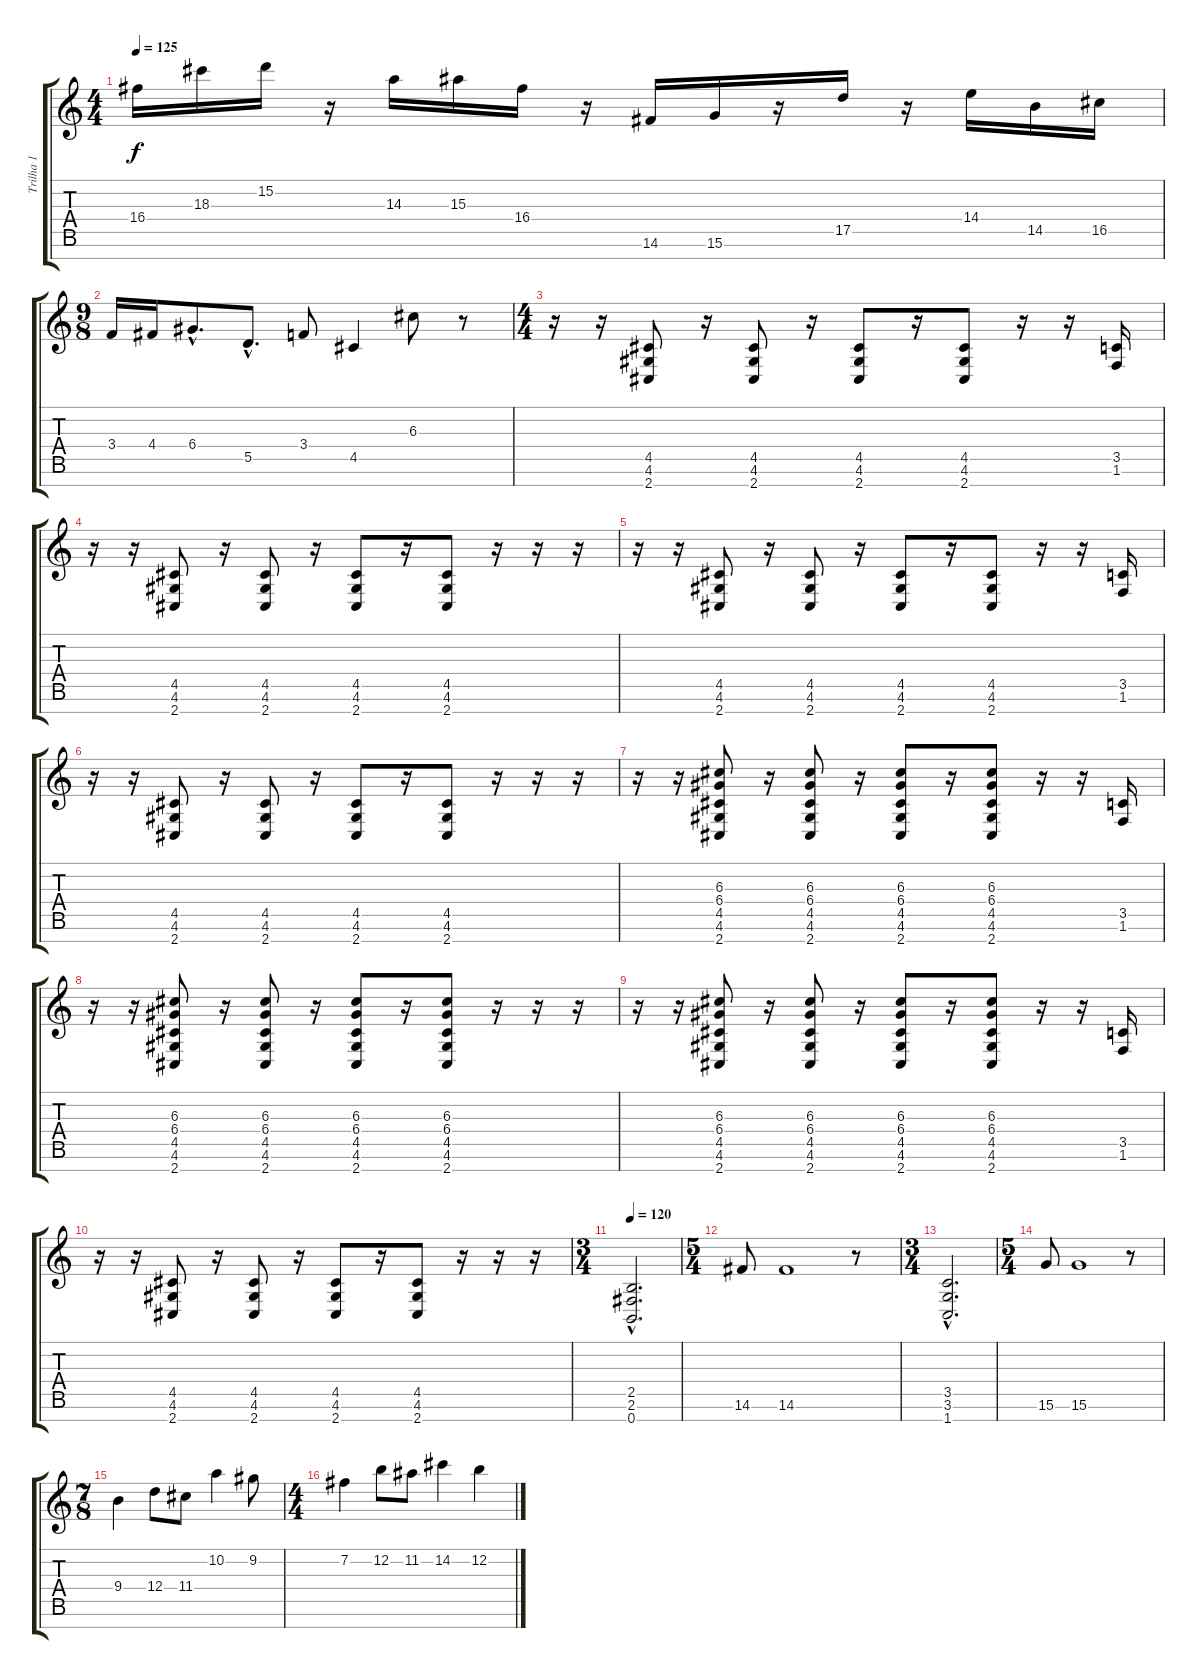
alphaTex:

\track ("Trilha 1" "Trilha 1") {instrument distortionguitar}
\staff {score tabs}
\tuning (E4 B3 G3 D3 A2 E2 B1) {hide}
\ts (4 4)
\tempo 125
\clef g2
\ks c
16.4.16{dy f} 18.3.16 15.2.16 r.16 14.3.16 15.3.16 16.4.16 r.16 14.6.16 15.6.16 r.16 17.5.16 r.16 14.4.16 14.5.16 16.5.16 |
\ts (9 8)
3.4.16 4.4.16 6.4{hac}.8{d} 5.5{hac}.8{d} 3.4.8 4.5.4 6.3.8 r.8 |
\ts (4 4)
r.16 r.16 (4.5 4.6 2.7).8 r.16 (4.5 4.6 2.7).8 r.16 (4.5 4.6 2.7).8 r.16 (4.5 4.6 2.7).8 r.16 r.16 (3.5 1.6).16 |
r.16 r.16 (4.5 4.6 2.7).8 r.16 (4.5 4.6 2.7).8 r.16 (4.5 4.6 2.7).8 r.16 (4.5 4.6 2.7).8 r.16 r.16 r.16 |
r.16 r.16 (4.5 4.6 2.7).8 r.16 (4.5 4.6 2.7).8 r.16 (4.5 4.6 2.7).8 r.16 (4.5 4.6 2.7).8 r.16 r.16 (3.5 1.6).16 |
r.16 r.16 (4.5 4.6 2.7).8 r.16 (4.5 4.6 2.7).8 r.16 (4.5 4.6 2.7).8 r.16 (4.5 4.6 2.7).8 r.16 r.16 r.16 |
r.16 r.16 (6.3 6.4 4.5 4.6 2.7).8 r.16 (6.3 6.4 4.5 4.6 2.7).8 r.16 (6.3 6.4 4.5 4.6 2.7).8 r.16 (6.3 6.4 4.5 4.6 2.7).8 r.16 r.16 (3.5 1.6).16 |
r.16 r.16 (6.3 6.4 4.5 4.6 2.7).8 r.16 (6.3 6.4 4.5 4.6 2.7).8 r.16 (6.3 6.4 4.5 4.6 2.7).8 r.16 (6.3 6.4 4.5 4.6 2.7).8 r.16 r.16 r.16 |
r.16 r.16 (6.3 6.4 4.5 4.6 2.7).8 r.16 (6.3 6.4 4.5 4.6 2.7).8 r.16 (6.3 6.4 4.5 4.6 2.7).8 r.16 (6.3 6.4 4.5 4.6 2.7).8 r.16 r.16 (3.5 1.6).16 |
r.16 r.16 (4.5 4.6 2.7).8 r.16 (4.5 4.6 2.7).8 r.16 (4.5 4.6 2.7).8 r.16 (4.5 4.6 2.7).8 r.16 r.16 r.16 |
\ts (3 4)
\tempo 120
(2.5{hac} 2.6{hac} 0.7{hac}).2{d} |
\ts (5 4)
14.6.8 14.6.1 r.8 |
\ts (3 4)
(3.5{hac} 3.6{hac} 1.7{hac}).2{d} |
\ts (5 4)
15.6.8 15.6.1 r.8 |
\ts (7 8)
9.4.4 12.4.8 11.4.8 10.2.4 9.2.8 |
\ts (4 4)
7.2.4 12.2.8 11.2.8 14.2.4 12.2.4
